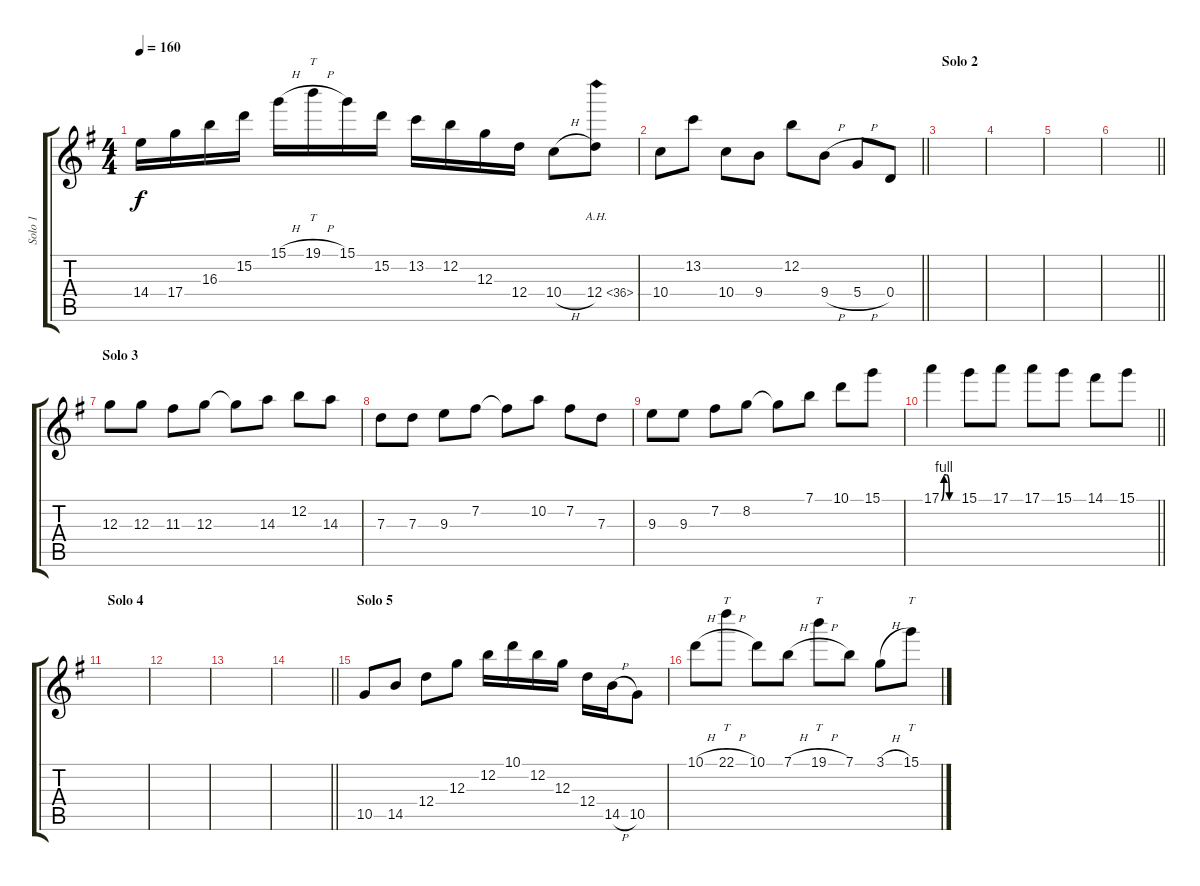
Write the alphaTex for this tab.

\track ("Solo 1" "Solo 1") {instrument distortionguitar}
\staff {score tabs}
\tuning (E4 B3 G3 D3 A2 E2) {hide}
\ts (4 4)
\tempo 160
\clef g2
\ks eminor
14.4.16{dy f} 17.4.16 16.3.16 15.2.16 15.1{h}.16 19.1{h}.16{tt} 15.1.16 15.2.16 13.2.16 12.2.16 12.3.16 12.4.16 10.4{h}.8 12.4{ah 24}.8 |
\barLineRight lightlight
10.4.8 13.2.8 10.4.8 9.4.8 12.2.8 9.4{h}.8 5.4{h}.8 0.4.8 |
\section ("" "Solo 2")
|
|
|
\barLineRight lightlight
|
\section ("" "Solo 3")
12.3.8 12.3.8 11.3.8 12.3.8 12.3{t}.8 14.3.8 12.2.8 14.3.8 |
7.3.8 7.3.8 9.3.8 7.2.8 7.2{t}.8 10.2.8 7.2.8 7.3.8 |
9.3.8 9.3.8 7.2.8 8.2.8 8.2{t}.8 7.1.8 10.1.8 15.1.8 |
\barLineRight lightlight
17.1{be (custom 0 0 10 4 20 4 30 0 60 0)}.4 15.1.8 17.1.8 17.1.8 15.1.8 14.1.8 15.1.8 |
\section ("" "Solo 4")
|
|
|
\barLineRight lightlight
|
\section ("" "Solo 5")
10.5.8 14.5.8 12.4.8 12.3.8 12.2.16 10.1.16 12.2.16 12.3.16 12.4.16 14.5{h}.16 10.5.8 |
10.1{h}.8 22.1{h}.8{tt} 10.1.8 7.1{h}.8 19.1{h}.8{tt} 7.1.8 3.1{h}.8 15.1.8{tt}
